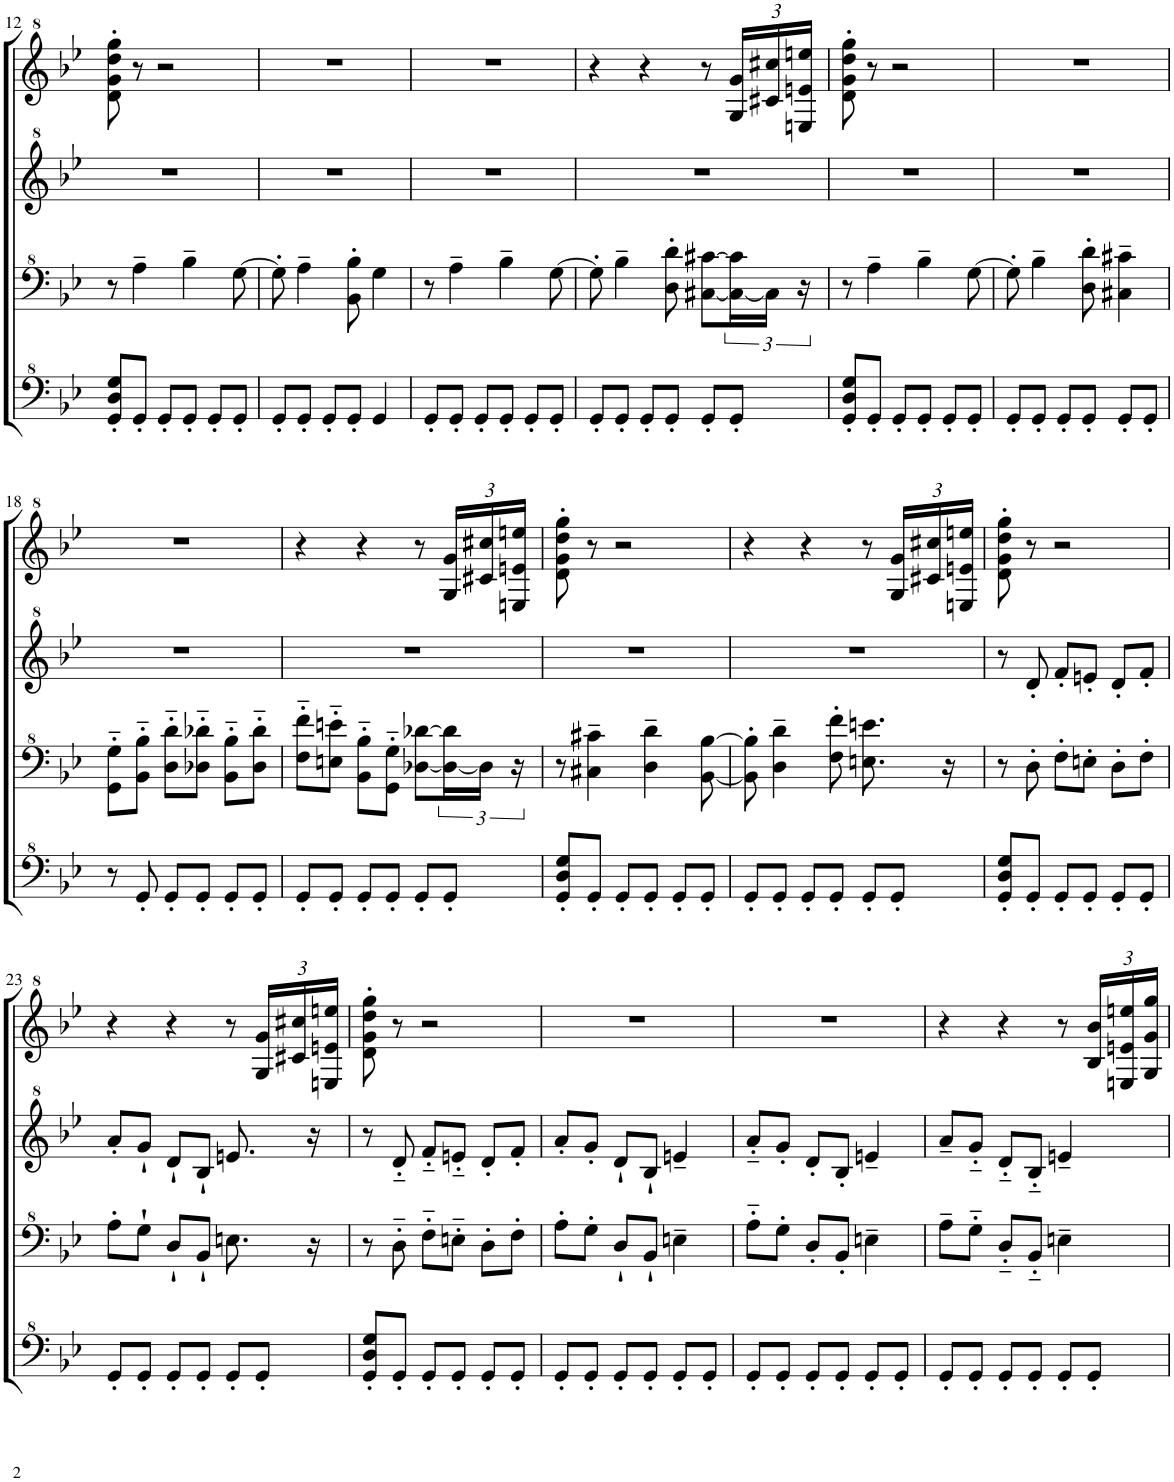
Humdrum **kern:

**kern	**kern	**kern	**kern
*part1	*part1	*part1	*part1
*staff4	*staff3	*staff2	*staff1
*I"Model III	*	*	*
!!LO:PB:g=z
*clefF^4	*clefF^4	*clefG^2	*clefG^2
*k[b-e-]	*k[b-e-]	*k[b-e-]	*k[b-e-]
*M3/4	*M3/4	*M3/4	*M3/4
=12	=12	=12	=12
8G/' 8d/' 8g/'L	8r	2.r	8dd\' 8gg\' 8ddd\' 8ggg\'
8G'/J	4a~\	.	8r
8G'/L	.	.	2r
8G'/J	4b-~\	.	.
8G'/L	.	.	.
8G'/J	[8g\	.	.
=13	=13	=13	=13
8G'/L	8g'\]	2.r	2.r
8G'/J	4a~\	.	.
8G'/L	.	.	.
8G'/J	8B-\' 8b-\'	.	.
4G/	4g\	.	.
=14	=14	=14	=14
8G'/L	8r	2.r	2.r
8G'/J	4a~\	.	.
8G'/L	.	.	.
8G'/J	4b-~\	.	.
8G'/L	.	.	.
8G'/J	[8g\	.	.
=15	=15	=15	=15
8G'/L	8g'\]	2.r	4r
8G'/J	4b-~\	.	.
8G'/L	.	.	4r
8G'/J	8d\' 8dd\'	.	.
8G'/L	[8c#X\ [8cc#X\L	.	8r
*	*	*	*Xbrackettup
8G'/J	24c#\_ 24cc#\]L	.	24g/ 24gg/LL
.	24c#\JJ]	.	24cc#X/ 24ccc#X/
.	24r	.	24en/ 24een/ 24eeen/JJ
=16	=16	=16	=16
8G/' 8d/' 8g/'L	8r	2.r	8dd\' 8gg\' 8ddd\' 8ggg\'
8G'/J	4a~\	.	8r
8G'/L	.	.	2r
8G'/J	4b-~\	.	.
8G'/L	.	.	.
8G'/J	[8g\	.	.
=17	=17	=17	=17
8G'/L	8g'\]	2.r	2.r
8G'/J	4b-~\	.	.
8G'/L	.	.	.
8G'/J	8d\' 8dd\'	.	.
8G'/L	4c#X\~ 4cc#X\~	.	.
8G'/J	.	.	.
!!LO:LB:g=z
=18	=18	=18	=18
8r	8G\'~ 8g\'~L	2.r	2.r
8G'/	8B-\'~ 8b-\'~J	.	.
8G'/L	8d\'~ 8dd\'~L	.	.
8G'/J	8d-X\'~ 8dd-X\'~J	.	.
8G'/L	8B-\'~ 8b-\'~L	.	.
8G'/J	8d-\'~ 8dd-\'~J	.	.
=19	=19	=19	=19
8G'/L	8f\'~ 8ff\'~L	2.r	4r
8G'/J	8en\'~ 8een\'~J	.	.
8G'/L	8B-\'~ 8b-\'~L	.	4r
8G'/J	8G\'~ 8g\'~J	.	.
8G'/L	[8d-X\ [8dd-X\L	.	8r
8G'/J	24d-\_ 24dd-\]L	.	24g/ 24gg/LL
.	24d-\JJ]	.	24cc#X/ 24ccc#X/
.	24r	.	24en/ 24een/ 24eeen/JJ
=20	=20	=20	=20
8G/' 8d/' 8g/'L	8r	2.r	8dd\' 8gg\' 8ddd\' 8ggg\'
8G'/J	4c#X\~ 4cc#X\~	.	8r
8G'/L	.	.	2r
8G'/J	4d\~ 4dd\~	.	.
8G'/L	.	.	.
8G'/J	[8B-\ [8b-\	.	.
=21	=21	=21	=21
8G'/L	8B-\]' 8b-\]'	2.r	4r
8G'/J	4d\~ 4dd\~	.	.
8G'/L	.	.	4r
8G'/J	8f\' 8ff\'	.	.
8G'/L	8.en\ 8.een\	.	8r
8G'/J	.	.	24g/ 24gg/LL
.	.	.	24cc#X/ 24ccc#X/
.	16r	.	.
.	.	.	24en/ 24een/ 24eeen/JJ
=22	=22	=22	=22
8G/' 8d/' 8g/'L	8r	8r	8dd\' 8gg\' 8ddd\' 8ggg\'
8G'/J	8d'\	8dd'/	8r
8G'/L	8f'\L	8ff'/L	2r
8G'/J	8en'\J	8een'/J	.
8G'/L	8d'\L	8dd'/L	.
8G'/J	8f'\J	8ff'/J	.
!!LO:LB:g=z
=23	=23	=23	=23
8G'/L	8a'\L	8aa'/L	4r
8G'/J	8g`\J	8gg`/J	.
8G'/L	8d`/L	8dd`/L	4r
8G'/J	8B-`/J	8b-`/J	.
8G'/L	8.en\	8.een/	8r
8G'/J	.	.	24g/ 24gg/LL
.	.	.	24cc#X/ 24ccc#X/
.	16r	16r	.
.	.	.	24en/ 24een/ 24eeen/JJ
=24	=24	=24	=24
8G/' 8d/' 8g/'L	8r	8r	8dd\' 8gg\' 8ddd\' 8ggg\'
8G'/J	8d'~\	8dd'~/	8r
8G'/L	8f'~\L	8ff'~/L	2r
8G'/J	8en'~\J	8een'~/J	.
8G'/L	8d'\L	8dd'/L	.
8G'/J	8f'\J	8ff'/J	.
=25	=25	=25	=25
8G'/L	8a'\L	8aa'/L	2.r
8G'/J	8g'\J	8gg'/J	.
8G'/L	8d`/L	8dd`/L	.
8G'/J	8B-`/J	8b-`/J	.
8G'/L	4en~\	4een~/	.
8G'/J	.	.	.
=26	=26	=26	=26
8G'/L	8a'~\L	8aa'~/L	2.r
8G'/J	8g'\J	8gg'/J	.
8G'/L	8d'/L	8dd'/L	.
8G'/J	8B-'/J	8b-'/J	.
8G'/L	4en~\	4een~/	.
8G'/J	.	.	.
=27	=27	=27	=27
8G'/L	8a~\L	8aa~/L	4r
8G'/J	8g'~\J	8gg'~/J	.
8G'/L	8d'~/L	8dd'~/L	4r
8G'/J	8B-'~/J	8b-'~/J	.
8G'/L	4en~\	4een~/	8r
8G'/J	.	.	24b-/ 24bb-/LL
.	.	.	24en/ 24een/ 24eeen/
.	.	.	24g/ 24gg/ 24ggg/JJ
=	=	=	=
*-	*-	*-	*-
